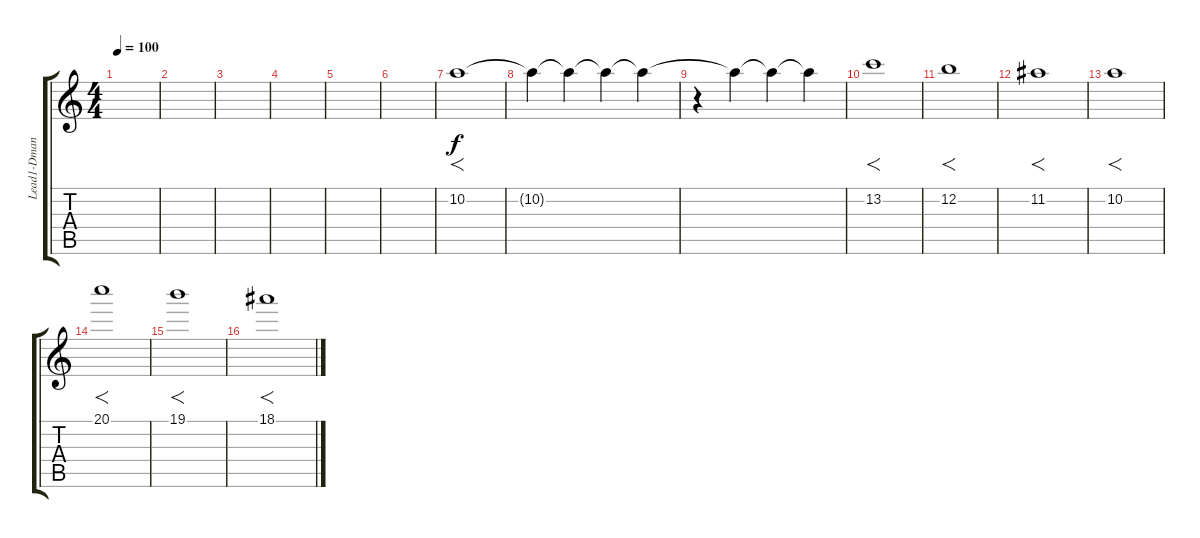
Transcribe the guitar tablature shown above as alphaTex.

\track ("Lead1-Dman" "Lead1-Dman") {instrument distortionguitar}
\staff {score tabs}
\tuning (E4 B3 G3 D3 A2 E2) {hide}
\ts (4 4)
\tempo 100
\clef g2
\ks c
|
|
|
|
|
|
10.2.1{f} |
10.2{t}.4 10.2{t}.4 10.2{t}.4 10.2{t}.4 |
r.4 10.2{t}.4 10.2{t}.4 10.2{t}.4 |
13.2.1{f} |
12.2.1{f} |
11.2.1{f} |
10.2.1{f} |
20.1.1{f} |
19.1.1{f} |
18.1.1{f}
